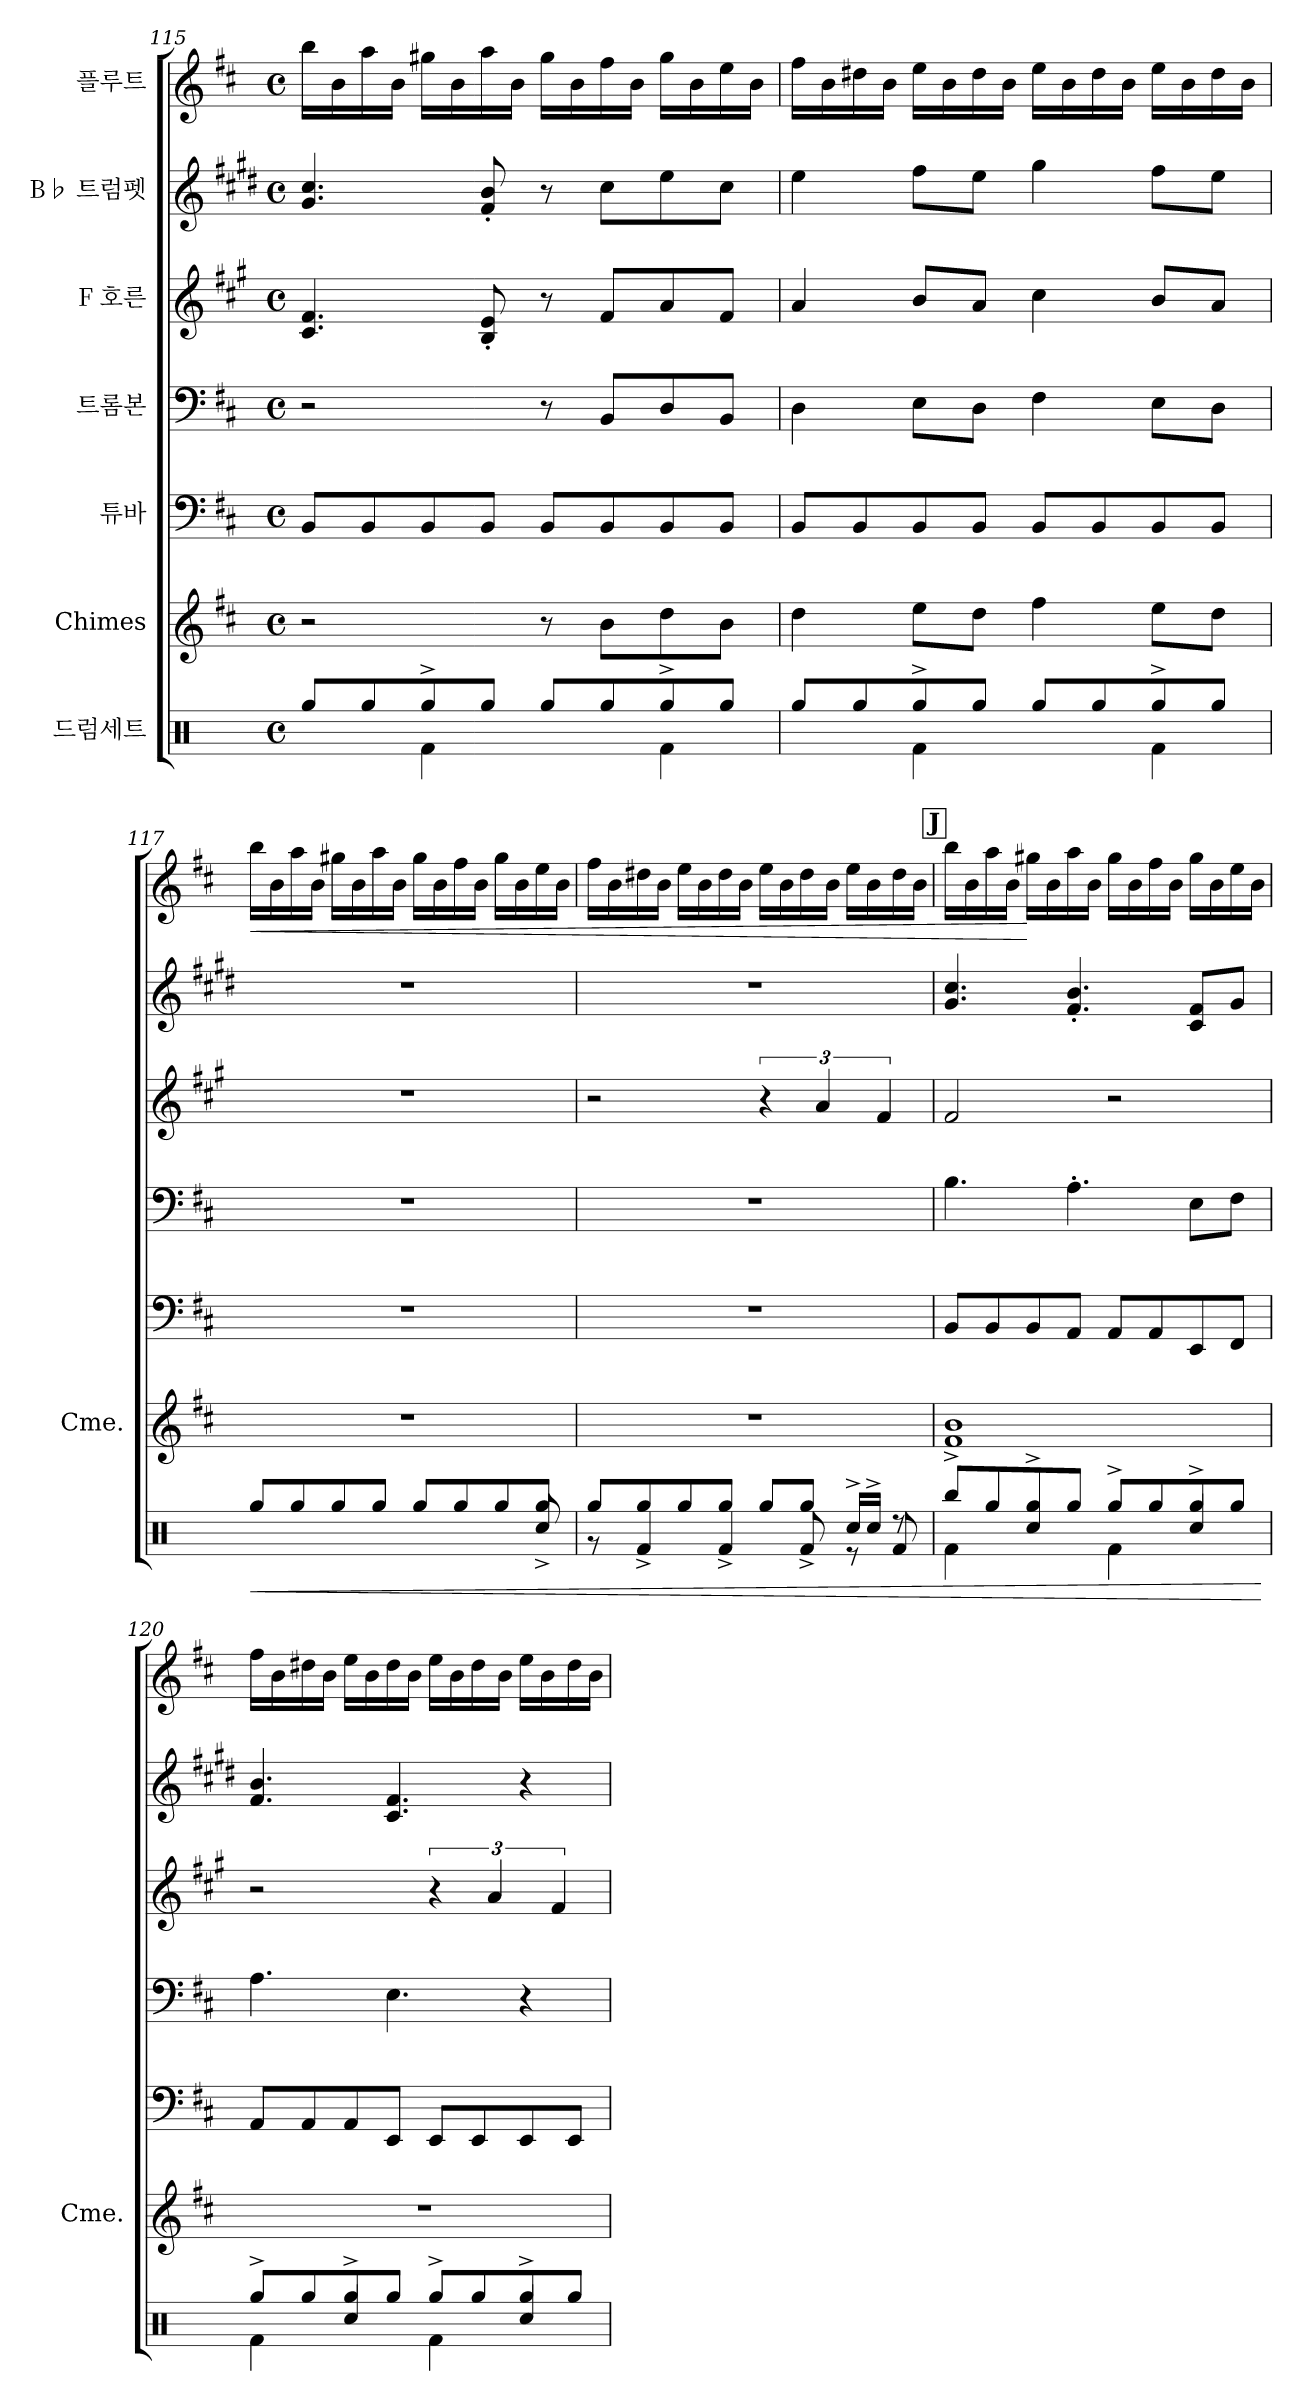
**kern	**dynam	**kern	**kern	**kern	**kern	**kern	**kern	**dynam
*part7	*part7	*part6	*part5	*part4	*part3	*part2	*part1	*part1
*staff7	*staff7	*staff6	*staff5	*staff4	*staff3	*staff2	*staff1	*staff1
*I"드럼세트	*	*I"Chimes	*I"튜바	*I"트롬본	*I"F 호른	*I"B♭ 트럼펫	*I"플루트	*
*	*	*I'Cme.	*	*	*	*	*	*
!!LO:PB:g=z
*clefX	*	*clefG2	*clefF4	*clefF4	*clefG2	*clefG2	*clefG2	*
*	*	*	*	*	*ITrd4c7	*ITrd1c2	*	*
*k[]	*	*k[f#c#]	*k[f#c#]	*k[f#c#]	*k[f#c#]	*k[f#c#]	*k[f#c#]	*
*M4/4	*	*M4/4	*M4/4	*M4/4	*M4/4	*M4/4	*M4/4	*
*met(c)	*	*met(c)	*met(c)	*met(c)	*met(c)	*met(c)	*met(c)	*
=115	=115	=115	=115	=115	=115	=115	=115	=115
*^	*	*	*	*	*	*	*	*
8Rgg/L	4ryy	.	2r	8BB/L	2r	4.F#/ 4.B/	4.f#/ 4.b/	16bb\LL	.
.	.	.	.	.	.	.	.	16b\	.
8Rgg/	.	.	.	8BB/	.	.	.	16aa\	.
.	.	.	.	.	.	.	.	16b\JJ	.
8Rgg^/	4Rf\	.	.	8BB/	.	.	.	16gg#X\LL	.
.	.	.	.	.	.	.	.	16b\	.
8Rgg/J	.	.	.	8BB/J	.	8E/' 8A/'	8e/' 8a/'	16aa\	.
.	.	.	.	.	.	.	.	16b\JJ	.
8Rgg/L	4ryy	.	8r	8BB/L	8r	8r	8r	16gg#\LL	.
.	.	.	.	.	.	.	.	16b\	.
8Rgg/	.	.	8b\L	8BB/	8BB/L	8B/L	8b\L	16ff#\	.
.	.	.	.	.	.	.	.	16b\JJ	.
8Rgg^/	4Rf\	.	8dd\	8BB/	8D/	8d/	8dd\	16gg#\LL	.
.	.	.	.	.	.	.	.	16b\	.
8Rgg/J	.	.	8b\J	8BB/J	8BB/J	8B/J	8b\J	16ee\	.
.	.	.	.	.	.	.	.	16b\JJ	.
=116	=116	=116	=116	=116	=116	=116	=116	=116	=116
8Rgg/L	4ryy	.	4dd\	8BB/L	4D\	4d/	4dd\	16ff#\LL	.
.	.	.	.	.	.	.	.	16b\	.
8Rgg/	.	.	.	8BB/	.	.	.	16dd#X\	.
.	.	.	.	.	.	.	.	16b\JJ	.
8Rgg^/	4Rf\	.	8ee\L	8BB/	8E\L	8e/L	8ee\L	16ee\LL	.
.	.	.	.	.	.	.	.	16b\	.
8Rgg/J	.	.	8dd\J	8BB/J	8D\J	8d/J	8dd\J	16dd#\	.
.	.	.	.	.	.	.	.	16b\JJ	.
8Rgg/L	4ryy	.	4ff#\	8BB/L	4F#\	4f#\	4ff#\	16ee\LL	.
.	.	.	.	.	.	.	.	16b\	.
8Rgg/	.	.	.	8BB/	.	.	.	16dd#\	.
.	.	.	.	.	.	.	.	16b\JJ	.
8Rgg^/	4Rf\	.	8ee\L	8BB/	8E\L	8e/L	8ee\L	16ee\LL	.
.	.	.	.	.	.	.	.	16b\	.
8Rgg/J	.	.	8dd\J	8BB/J	8D\J	8d/J	8dd\J	16dd#\	.
.	.	.	.	.	.	.	.	16b\JJ	.
!!LO:PB:g=z
=117	=117	=117	=117	=117	=117	=117	=117	=117	=117
!	!	!LO:HP:b	!	!	!	!	!	!	!LO:HP:b
8Rgg/L	2..ryy	<	1r	1r	1r	1r	1r	16bb\LL	<
.	.	.	.	.	.	.	.	16b\	.
8Rgg/	.	.	.	.	.	.	.	16aa\	.
.	.	.	.	.	.	.	.	16b\JJ	.
8Rgg/	.	.	.	.	.	.	.	16gg#X\LL	.
.	.	.	.	.	.	.	.	16b\	.
8Rgg/J	.	.	.	.	.	.	.	16aa\	.
.	.	.	.	.	.	.	.	16b\JJ	.
8Rgg/L	.	.	.	.	.	.	.	16gg#\LL	.
.	.	.	.	.	.	.	.	16b\	.
8Rgg/	.	.	.	.	.	.	.	16ff#\	.
.	.	.	.	.	.	.	.	16b\JJ	.
8Rgg/	.	.	.	.	.	.	.	16gg#\LL	.
.	.	.	.	.	.	.	.	16b\	.
8Rgg/J	8Rcc^/	.	.	.	.	.	.	16ee\	.
.	.	.	.	.	.	.	.	16b\JJ	.
=118	=118	=118	=118	=118	=118	=118	=118	=118	=118
8Rgg/L	8r	.	1r	1r	1r	2r	1r	16ff#\LL	.
.	.	.	.	.	.	.	.	16b\	.
8Rgg/	4Rf^/	.	.	.	.	.	.	16dd#X\	.
.	.	.	.	.	.	.	.	16b\JJ	.
8Rgg/	.	.	.	.	.	.	.	16ee\LL	.
.	.	.	.	.	.	.	.	16b\	.
8Rgg/J	4Rf^/	.	.	.	.	.	.	16dd#\	.
.	.	.	.	.	.	.	.	16b\JJ	.
8Rgg/L	.	.	.	.	.	6r	.	16ee\LL	.
.	.	.	.	.	.	.	.	16b\	.
8Rgg/J	8Rf^/	.	.	.	.	.	.	16dd#\	.
.	.	.	.	.	.	6d/	.	.	.
.	.	.	.	.	.	.	.	16b\JJ	.
16Rcc^/LL	8r	.	.	.	.	.	.	16ee\LL	.
16Rcc^/JJ	.	.	.	.	.	.	.	16b\	.
.	.	.	.	.	.	6B/	.	.	.
8r	8Rf/	.	.	.	.	.	.	16dd#\	.
.	.	.	.	.	.	.	.	16b\JJ	.
!!LO:PB:g=z
!!LO:REH:place=s1:a:B:fs=14:t=J
=119	=119	=119	=119	=119	=119	=119	=119	=119	=119
*	*^	*	*	*	*	*	*	*	*
8Rbb^/L	4Rf\	4ryy	.	1f# 1b	8BB/L	4.B\	2B/	4.f#/ 4.b/	16bb\LL	.
.	.	.	.	.	.	.	.	.	16b\	.
8Rgg/	.	.	.	.	8BB/	.	.	.	16aa\	.
.	.	.	.	.	.	.	.	.	16b\JJ	.
8Rgg^/	4ryy	4Rcc/	.	.	8BB/	.	.	.	16gg#X\LL	[
.	.	.	.	.	.	.	.	.	16b\	.
8Rgg/J	.	.	.	.	8AA/J	4.A'\	.	4.e/' 4.a/'	16aa\	.
.	.	.	.	.	.	.	.	.	16b\JJ	.
8Rgg^/L	4Rf\	4ryy	.	.	8AA/L	.	2r	.	16gg#\LL	.
.	.	.	.	.	.	.	.	.	16b\	.
8Rgg/	.	.	.	.	8AA/	.	.	.	16ff#\	.
.	.	.	.	.	.	.	.	.	16b\JJ	.
8Rgg^/	4ryy	4Rcc/	.	.	8EE/	8E\L	.	8B/ 8e/L	16gg#\LL	.
.	.	.	.	.	.	.	.	.	16b\	.
8Rgg/J	.	.	.	.	8FF#/J	8F#\J	.	8f#/J	16ee\	.
.	.	.	.	.	.	.	.	.	16b\JJ	.
*v	*v	*v	*	*	*	*	*	*	*	*
.	[	.	.	.	.	.	.	.
=120	=120	=120	=120	=120	=120	=120	=120	=120
*^	*	*	*	*	*	*	*	*
*	*^	*	*	*	*	*	*	*	*
8Rgg^/L	4Rf\	4ryy	.	1r	8AA/L	4.A\	2r	4.e/ 4.a/	16ff#\LL	.
.	.	.	.	.	.	.	.	.	16b\	.
8Rgg/	.	.	.	.	8AA/	.	.	.	16dd#X\	.
.	.	.	.	.	.	.	.	.	16b\JJ	.
8Rgg^/	4ryy	4Rcc/	.	.	8AA/	.	.	.	16ee\LL	.
.	.	.	.	.	.	.	.	.	16b\	.
8Rgg/J	.	.	.	.	8EE/J	4.E\	.	4.B/ 4.e/	16dd#\	.
.	.	.	.	.	.	.	.	.	16b\JJ	.
8Rgg^/L	4Rf\	4ryy	.	.	8EE/L	.	6r	.	16ee\LL	.
.	.	.	.	.	.	.	.	.	16b\	.
8Rgg/	.	.	.	.	8EE/	.	.	.	16dd#\	.
.	.	.	.	.	.	.	6d/	.	.	.
.	.	.	.	.	.	.	.	.	16b\JJ	.
8Rgg^/	4ryy	4Rcc/	.	.	8EE/	4r	.	4r	16ee\LL	.
.	.	.	.	.	.	.	.	.	16b\	.
.	.	.	.	.	.	.	6B/	.	.	.
8Rgg/J	.	.	.	.	8EE/J	.	.	.	16dd#\	.
.	.	.	.	.	.	.	.	.	16b\JJ	.
*v	*v	*v	*	*	*	*	*	*	*	*
=	=	=	=	=	=	=	=	=
*-	*-	*-	*-	*-	*-	*-	*-	*-
